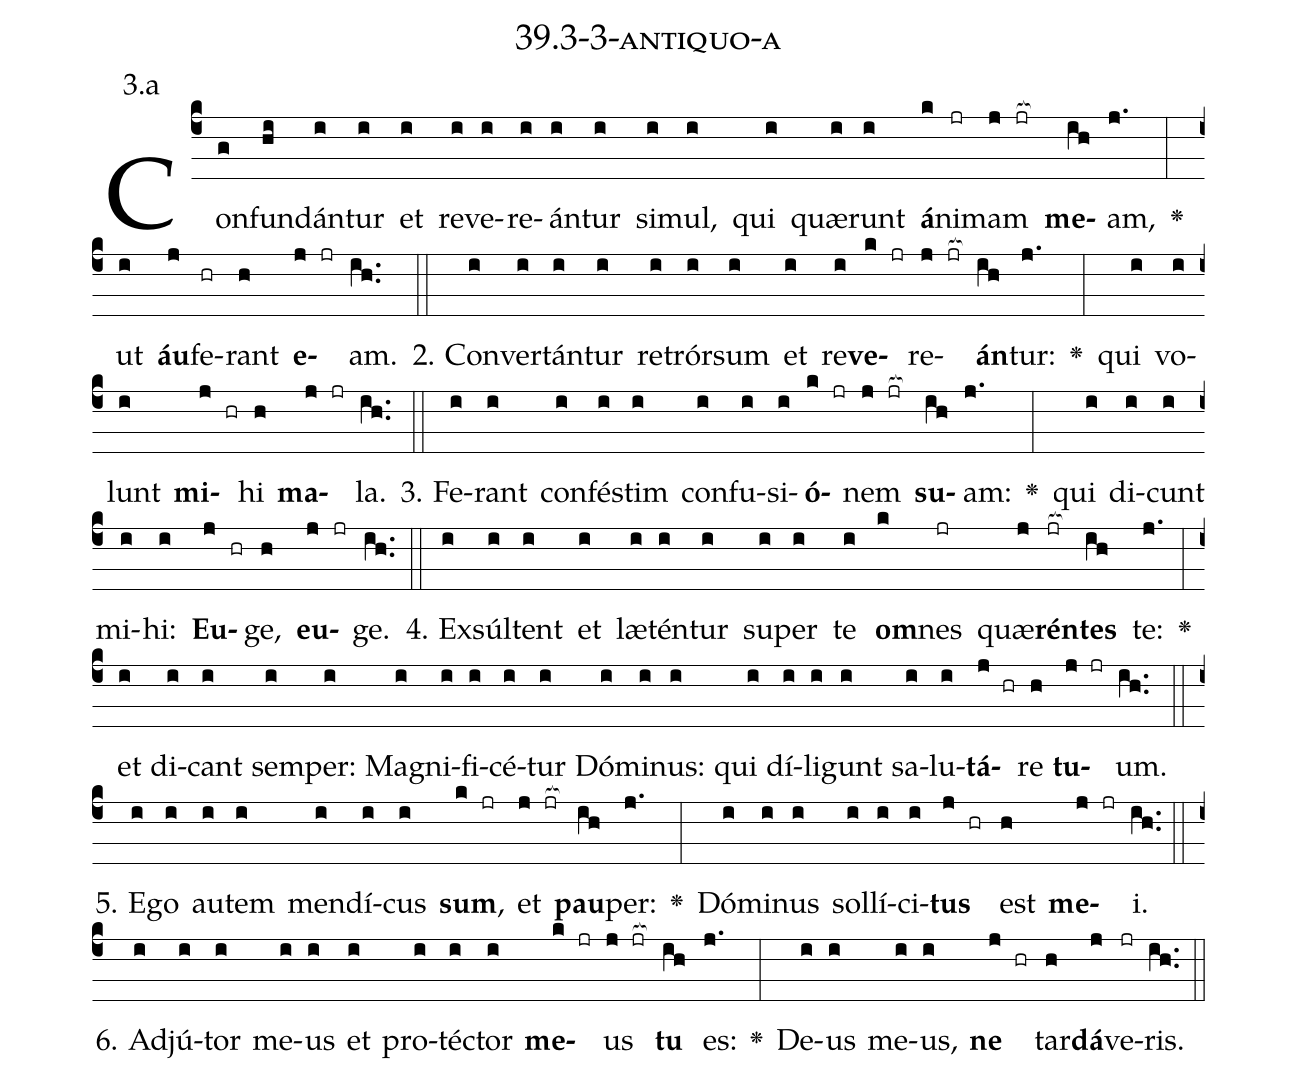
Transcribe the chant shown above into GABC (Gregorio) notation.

name: 39.3-3-antiquo-a;
annotation: 3.a;
%%
(c4)Con(g)fun(hi)dán(i)tur(i) et(i) re(i)ve(i)re(i)án(i)tur(i) si(i)mul,(i) qui(i) quæ(i)runt(i) <b>á</b>(k)ni(jr)mam(j jr[ocb:1{]) <b>me</b>(ih[ocb:0}])am,(j.) <v>\greheightstar</v>(:) ut(i) <b>áu</b>(j)fe(hr)rant(h) <b>e</b>(j jr)am.(ih..) (::)
2. Con(i)ver(i)tán(i)tur(i) re(i)trór(i)sum(i) et(i) re(i)<b>ve</b>(k jr)re(j jr[ocb:1{])<b>án</b>(ih[ocb:0}])tur:(j.) <v>\greheightstar</v>(:) qui(i) vo(i)lunt(i) <b>mi</b>(j hr)hi(h) <b>ma</b>(j jr)la.(ih..) (::)
3. Fe(i)rant(i) con(i)fés(i)tim(i) con(i)fu(i)si(i)<b>ó</b>(k jr)nem(j jr[ocb:1{]) <b>su</b>(ih[ocb:0}])am:(j.) <v>\greheightstar</v>(:) qui(i) di(i)cunt(i) mi(i)hi:(i) <b>Eu</b>(j hr)ge,(h) <b>eu</b>(j jr)ge.(ih..) (::)
4. Ex(i)súl(i)tent(i) et(i) læ(i)tén(i)tur(i) su(i)per(i) te(i) <b>om</b>(k)nes(jr) quæ(j)<b>rén</b>(jr[ocb:1{])<b>tes</b>(ih[ocb:0}]) te:(j.) <v>\greheightstar</v>(:) et(i) di(i)cant(i) sem(i)per:(i) Ma(i)gni(i)fi(i)cé(i)tur(i) Dó(i)mi(i)nus:(i) qui(i) dí(i)li(i)gunt(i) sa(i)lu(i)<b>tá</b>(j hr)re(h) <b>tu</b>(j jr)um.(ih..) (::)
5. E(i)go(i) au(i)tem(i) men(i)dí(i)cus(i) <b>sum</b>,(k jr) et(j jr[ocb:1{]) <b>pau</b>(ih[ocb:0}])per:(j.) <v>\greheightstar</v>(:) Dó(i)mi(i)nus(i) sol(i)lí(i)ci(i)<b>tus</b>(j hr) est(h) <b>me</b>(j jr)i.(ih..) (::)
6. Ad(i)jú(i)tor(i) me(i)us(i) et(i) pro(i)téc(i)tor(i) <b>me</b>(k jr)us(j jr[ocb:1{]) <b>tu</b>(ih[ocb:0}]) es:(j.) <v>\greheightstar</v>(:) De(i)us(i) me(i)us,(i) <b>ne</b>(j hr) tar(h)<b>dá</b>(j)ve(jr)ris.(ih..) (::)
